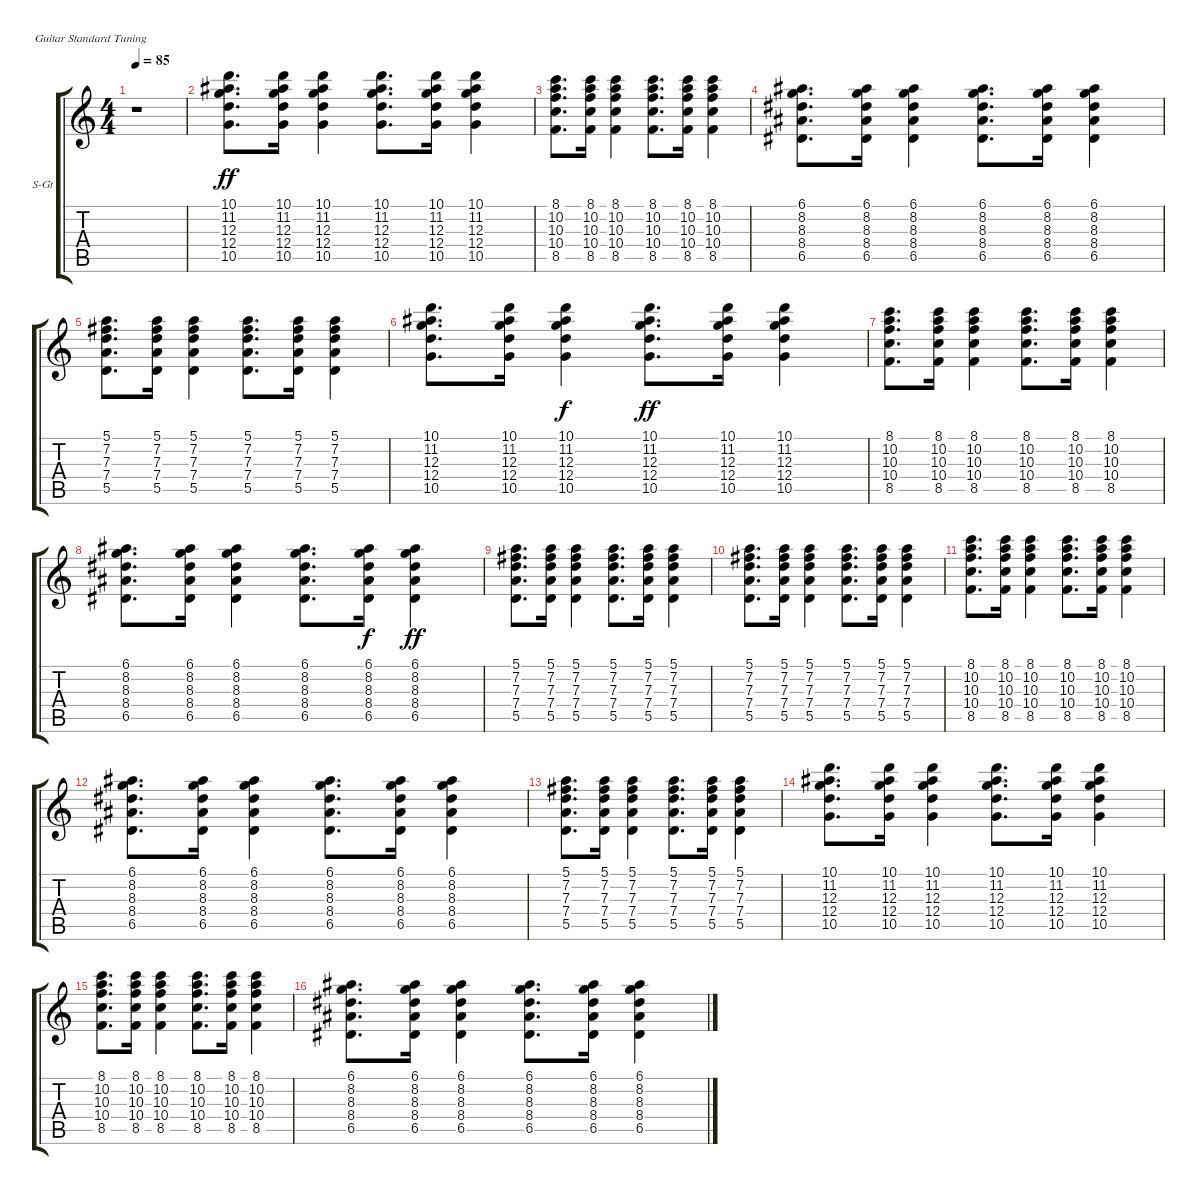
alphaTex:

\bracketExtendMode groupsimilarinstruments
\firstSystemTrackNameOrientation horizontal
\otherSystemsTrackNameOrientation horizontal
\track ("Guitar" "S-Gt") {instrument acousticguitarsteel}
\staff {score tabs}
\tuning (E4 B3 G3 D3 A2 E2)
\ts (4 4)
\tempo 85
\clef g2
\ks c
r.1{dy ff} |
(10.1 11.2 12.3 12.4 10.5).8{d} (10.1 11.2 12.3 12.4 10.5).16 (10.1 11.2 12.3 12.4 10.5).4 (10.1 11.2 12.3 12.4 10.5).8{d} (10.1 11.2 12.3 12.4 10.5).16 (10.1 11.2 12.3 12.4 10.5).4 |
(8.1 10.2 10.3 10.4 8.5).8{d} (8.1 10.2 10.3 10.4 8.5).16 (8.1 10.2 10.3 10.4 8.5).4 (8.1 10.2 10.3 10.4 8.5).8{d} (8.1 10.2 10.3 10.4 8.5).16 (8.1 10.2 10.3 10.4 8.5).4 |
(6.1 8.2 8.3 8.4 6.5).8{d} (6.1 8.2 8.3 8.4 6.5).16 (6.1 8.2 8.3 8.4 6.5).4 (6.1 8.2 8.3 8.4 6.5).8{d} (6.1 8.2 8.3 8.4 6.5).16 (6.1 8.2 8.3 8.4 6.5).4 |
(5.1 7.2 7.3 7.4 5.5).8{d} (5.1 7.2 7.3 7.4 5.5).16 (5.1 7.2 7.3 7.4 5.5).4 (5.1 7.2 7.3 7.4 5.5).8{d} (5.1 7.2 7.3 7.4 5.5).16 (5.1 7.2 7.3 7.4 5.5).4 |
(10.1 11.2 12.3 12.4 10.5).8{d} (10.1 11.2 12.3 12.4 10.5).16 (10.1 11.2 12.3 12.4 10.5).4{dy f} (10.1 11.2 12.3 12.4 10.5).8{d dy ff} (10.1 11.2 12.3 12.4 10.5).16 (10.1 11.2 12.3 12.4 10.5).4 |
(8.1 10.2 10.3 10.4 8.5).8{d} (8.1 10.2 10.3 10.4 8.5).16 (8.1 10.2 10.3 10.4 8.5).4 (8.1 10.2 10.3 10.4 8.5).8{d} (8.1 10.2 10.3 10.4 8.5).16 (8.1 10.2 10.3 10.4 8.5).4 |
(6.1 8.2 8.3 8.4 6.5).8{d} (6.1 8.2 8.3 8.4 6.5).16 (6.1 8.2 8.3 8.4 6.5).4 (6.1 8.2 8.3 8.4 6.5).8{d} (6.1 8.2 8.3 8.4 6.5).16{dy f} (6.1 8.2 8.3 8.4 6.5).4{dy ff} |
(5.1 7.2 7.3 7.4 5.5).8{d} (5.1 7.2 7.3 7.4 5.5).16 (5.1 7.2 7.3 7.4 5.5).4 (5.1 7.2 7.3 7.4 5.5).8{d} (5.1 7.2 7.3 7.4 5.5).16 (5.1 7.2 7.3 7.4 5.5).4 |
(5.1 7.2 7.3 7.4 5.5).8{d} (5.1 7.2 7.3 7.4 5.5).16 (5.1 7.2 7.3 7.4 5.5).4 (5.1 7.2 7.3 7.4 5.5).8{d} (5.1 7.2 7.3 7.4 5.5).16 (5.1 7.2 7.3 7.4 5.5).4 |
(8.1 10.2 10.3 10.4 8.5).8{d} (8.1 10.2 10.3 10.4 8.5).16 (8.1 10.2 10.3 10.4 8.5).4 (8.1 10.2 10.3 10.4 8.5).8{d} (8.1 10.2 10.3 10.4 8.5).16 (8.1 10.2 10.3 10.4 8.5).4 |
(6.1 8.2 8.3 8.4 6.5).8{d} (6.1 8.2 8.3 8.4 6.5).16 (6.1 8.2 8.3 8.4 6.5).4 (6.1 8.2 8.3 8.4 6.5).8{d} (6.1 8.2 8.3 8.4 6.5).16 (6.1 8.2 8.3 8.4 6.5).4 |
(5.1 7.2 7.3 7.4 5.5).8{d} (5.1 7.2 7.3 7.4 5.5).16 (5.1 7.2 7.3 7.4 5.5).4 (5.1 7.2 7.3 7.4 5.5).8{d} (5.1 7.2 7.3 7.4 5.5).16 (5.1 7.2 7.3 7.4 5.5).4 |
(10.1 11.2 12.3 12.4 10.5).8{d} (10.1 11.2 12.3 12.4 10.5).16 (10.1 11.2 12.3 12.4 10.5).4 (10.1 11.2 12.3 12.4 10.5).8{d} (10.1 11.2 12.3 12.4 10.5).16 (10.1 11.2 12.3 12.4 10.5).4 |
(8.1 10.2 10.3 10.4 8.5).8{d} (8.1 10.2 10.3 10.4 8.5).16 (8.1 10.2 10.3 10.4 8.5).4 (8.1 10.2 10.3 10.4 8.5).8{d} (8.1 10.2 10.3 10.4 8.5).16 (8.1 10.2 10.3 10.4 8.5).4 |
(6.1 8.2 8.3 8.4 6.5).8{d} (6.1 8.2 8.3 8.4 6.5).16 (6.1 8.2 8.3 8.4 6.5).4 (6.1 8.2 8.3 8.4 6.5).8{d} (6.1 8.2 8.3 8.4 6.5).16 (6.1 8.2 8.3 8.4 6.5).4
